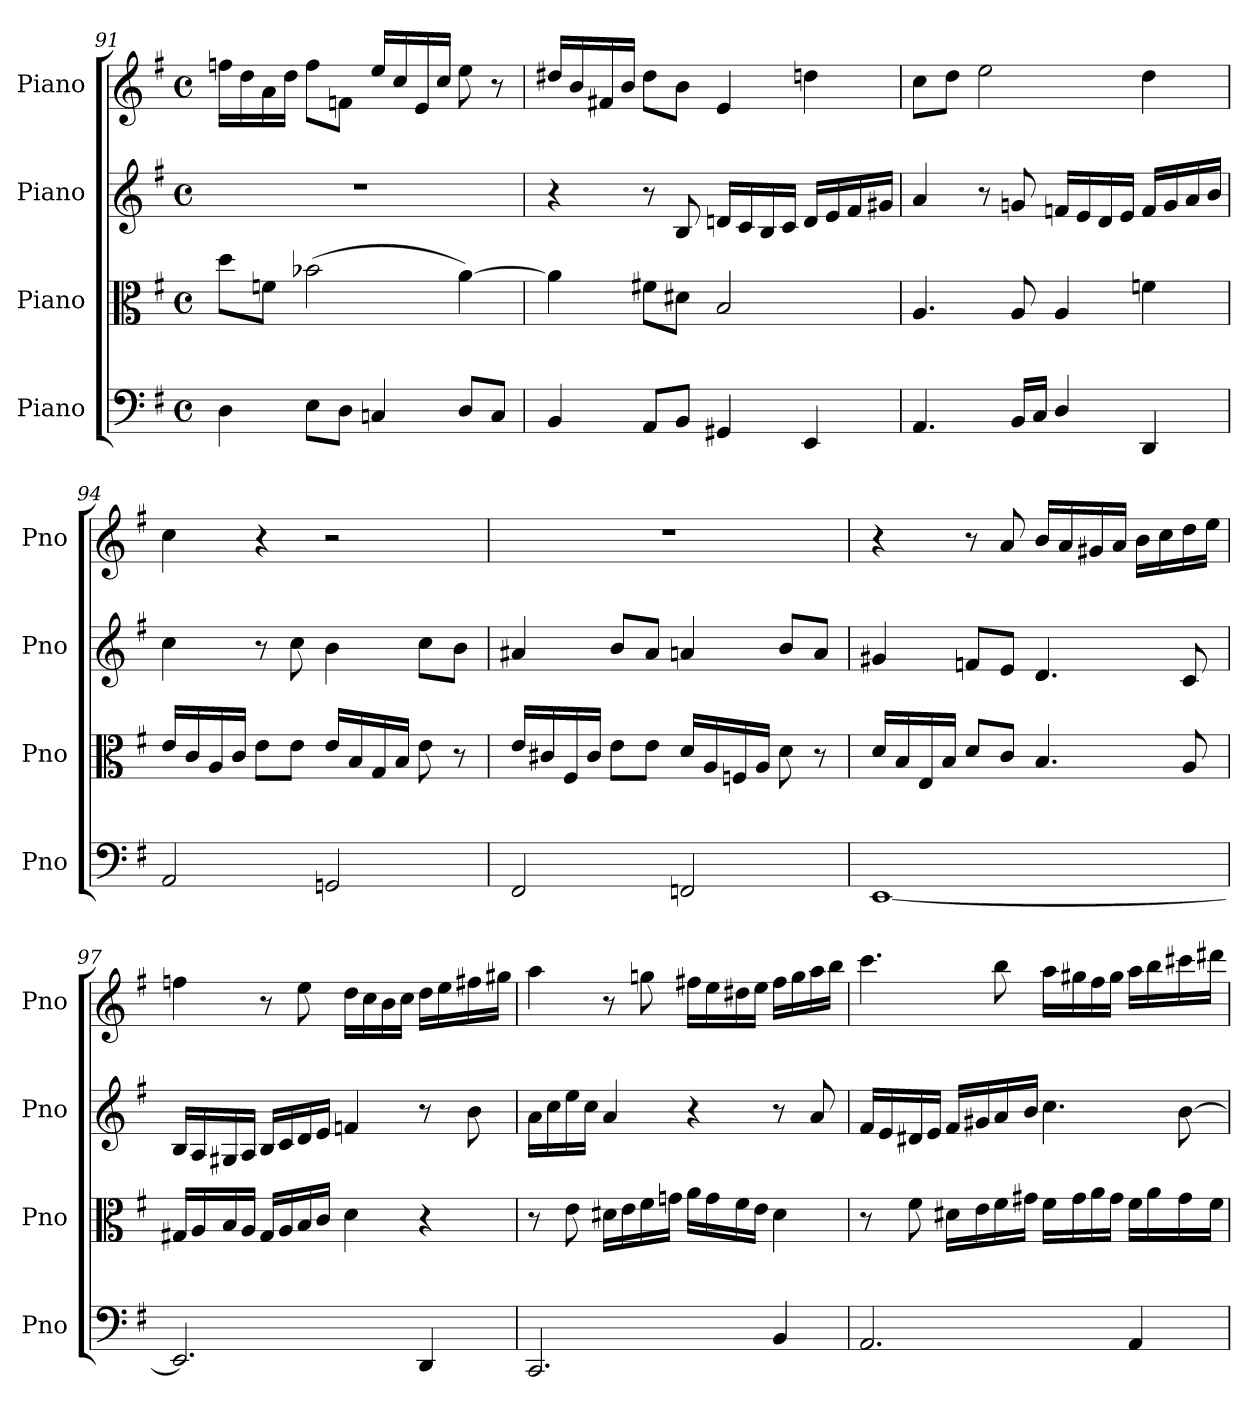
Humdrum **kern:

**kern	**kern	**kern	**kern
*part4	*part3	*part2	*part1
*staff4	*staff3	*staff2	*staff1
*I"Piano	*I"Piano	*I"Piano	*I"Piano
*I'Pno	*I'Pno	*I'Pno	*I'Pno
!!LO:LB:g=z
*clefF4	*clefC3	*clefG2	*clefG2
*k[f#]	*k[f#]	*k[f#]	*k[f#]
*M4/4	*M4/4	*M4/4	*M4/4
*met(c)	*met(c)	*met(c)	*met(c)
=91	=91	=91	=91
4D\	8dd\L	1r	16ffn\LL
.	.	.	16dd\
.	8fn\J	.	16a\
.	.	.	16dd\JJ
8E\L	(2b-X\	.	8ff\L
8D\J	.	.	8fn\J
4Cn/	.	.	16ee/LL
.	.	.	16cc/
.	.	.	16e/
.	.	.	16cc/JJ
8D/L	[4a\)	.	8ee\
8C/J	.	.	8r
=92	=92	=92	=92
4BB/	4a\]	4r	16dd#X/LL
.	.	.	16b/
.	.	.	16f#X/
.	.	.	16b/JJ
8AA/L	8f#X\L	8r	8dd#\L
8BB/J	8d#X\J	8B/	8b\J
4GG#X/	2B/	16dn/LL	4e/
.	.	16c/	.
.	.	16B/	.
.	.	16c/JJ	.
4EE/	.	16d/LL	4ddn\
.	.	16e/	.
.	.	16f#/	.
.	.	16g#X/JJ	.
=93	=93	=93	=93
4.AA/	4.A/	4a/	8cc\L
.	.	.	8dd\J
.	.	8r	2ee\
16BB/LL	8A/	8gn/	.
16C/JJ	.	.	.
4D/	4A/	16fn/LL	.
.	.	16e/	.
.	.	16d/	.
.	.	16e/JJ	.
4DD/	4fn\	16f/LL	4dd\
.	.	16g/	.
.	.	16a/	.
.	.	16b/JJ	.
=94	=94	=94	=94
2AA/	16e/LL	4cc\	4cc\
.	16c/	.	.
.	16A/	.	.
.	16c/JJ	.	.
.	8e\L	8r	4r
.	8e\J	8cc\	.
2GGn/	16e/LL	4b\	2r
.	16B/	.	.
.	16G/	.	.
.	16B/JJ	.	.
.	8e\	8cc\L	.
.	8r	8b\J	.
!!LO:LB:g=z
=95	=95	=95	=95
2FF#/	16e/LL	4a#X/	1r
.	16c#X/	.	.
.	16F#/	.	.
.	16c#/JJ	.	.
.	8e\L	8b/L	.
.	8e\J	8a#/J	.
2FFn/	16d/LL	4an/	.
.	16A/	.	.
.	16Fn/	.	.
.	16A/JJ	.	.
.	8d\	8b/L	.
.	8r	8a/J	.
=96	=96	=96	=96
[1EE	16d/LL	4g#X/	4r
.	16B/	.	.
.	16E/	.	.
.	16B/JJ	.	.
.	8d/L	8fn/L	8r
.	8c/J	8e/J	8a/
.	4.B/	4.d/	16b/LL
.	.	.	16a/
.	.	.	16g#X/
.	.	.	16a/JJ
.	.	.	16b\LL
.	.	.	16cc\
.	8A/	8c/	16dd\
.	.	.	16ee\JJ
=97	=97	=97	=97
2.EE/]	16G#X/LL	16B/LL	4ffn\
.	16A/	16A/	.
.	16B/	16G#X/	.
.	16A/JJ	16A/JJ	.
.	16G#/LL	16B/LL	8r
.	16A/	16c/	.
.	16B/	16d/	8ee\
.	16c/JJ	16e/JJ	.
.	4d\	4fn/	16dd\LL
.	.	.	16cc\
.	.	.	16b\
.	.	.	16cc\JJ
4DD/	4r	8r	16dd\LL
.	.	.	16ee\
.	.	8b\	16ff#X\
.	.	.	16gg#X\JJ
=98	=98	=98	=98
2.CC/	8r	16a\LL	4aa\
.	.	16cc\	.
.	8e\	16ee\	.
.	.	16cc\JJ	.
.	16d#X\LL	4a/	8r
.	16e\	.	.
.	16f#\	.	8ggn\
.	16gn\JJ	.	.
.	16a\LL	4r	16ff#X\LL
.	16g\	.	16ee\
.	16f#\	.	16dd#X\
.	16e\JJ	.	16ee\JJ
4BB/	4d#\	8r	16ff#\LL
.	.	.	16gg\
.	.	8a/	16aa\
.	.	.	16bb\JJ
!!LO:PB:g=z
=99	=99	=99	=99
2.AA/	8r	16f#/LL	4.ccc\
.	.	16e/	.
.	8f#\	16d#X/	.
.	.	16e/JJ	.
.	16d#X\LL	16f#/LL	.
.	16e\	16g#X/	.
.	16f#\	16a/	8bb\
.	16g#X\JJ	16b/JJ	.
.	16f#\LL	4.cc\	16aa\LL
.	16g#\	.	16gg#X\
.	16a\	.	16ff#\
.	16g#\JJ	.	16gg#\JJ
4AA/	16f#\LL	.	16aa\LL
.	16a\	.	16bb\
.	16g#\	[8b\	16ccc#X\
.	16f#\JJ	.	16ddd#X\JJ
=	=	=	=
*-	*-	*-	*-
